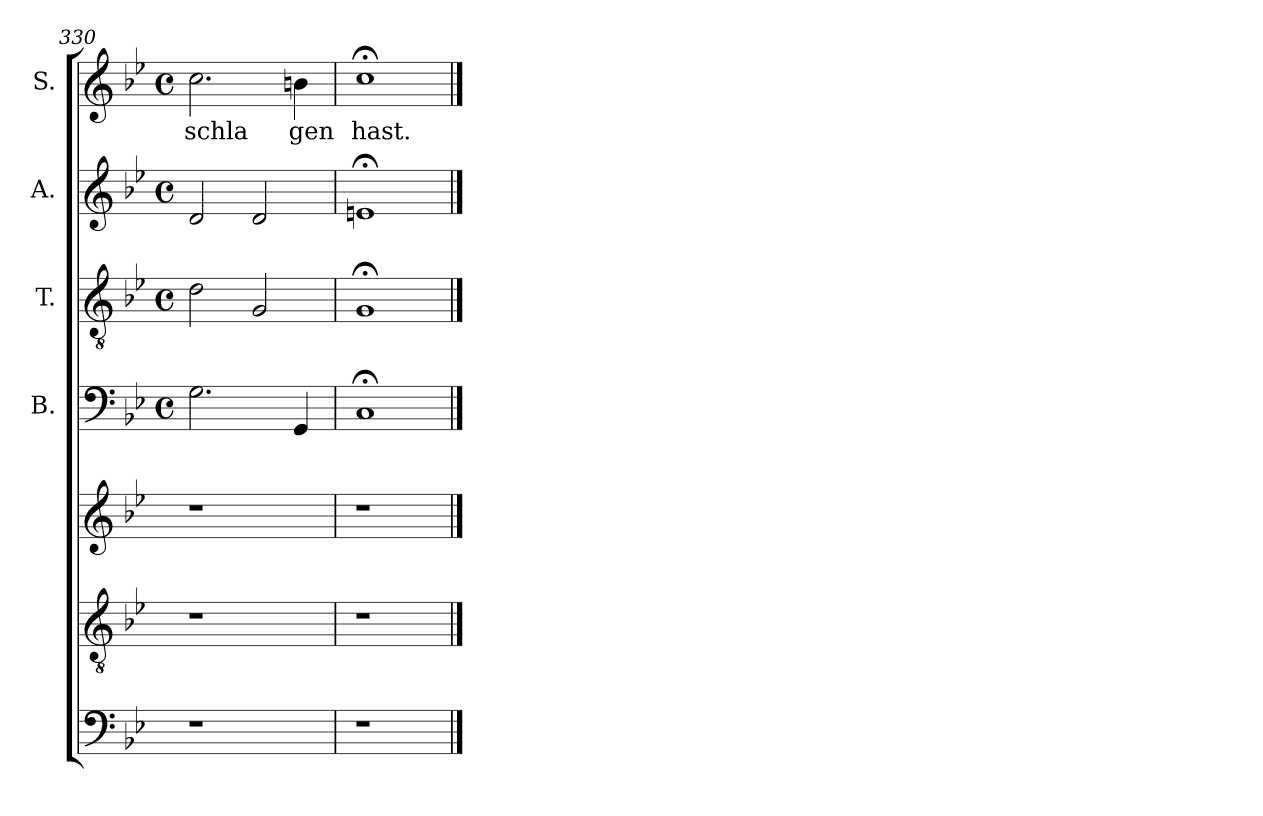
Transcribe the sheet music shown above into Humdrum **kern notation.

**kern	**kern	**kern	**kern	**kern	**kern	**kern	**text
*part7	*part6	*part5	*part4	*part3	*part2	*part1	*part1
*staff7	*staff6	*staff5	*staff4	*staff3	*staff2	*staff1	*staff1
*	*	*	*I"B.	*I"T.	*I"A.	*I"S.	*
*	*	*	*I'B.	*I'T.	*I'A.	*I'S.	*
*clefF4	*clefGv2	*clefG2	*clefF4	*clefGv2	*clefG2	*clefG2	*
*k[b-e-]	*k[b-e-]	*k[b-e-]	*k[b-e-]	*k[b-e-]	*k[b-e-]	*k[b-e-]	*
*B-:	*B-:	*B-:	*B-:	*B-:	*B-:	*B-:	*
*	*	*	*M4/4	*M4/4	*M4/4	*M4/4	*
*	*	*	*met(c)	*met(c)	*met(c)	*met(c)	*
=330	=330	=330	=330	=330	=330	=330	=330
!	!	!	!	!	!	!	!LO:LY:b
1r	1r	1r	2.G\	2d\	2d/	2.cc\	schla
.	.	.	.	2G/	2d/	.	.
!	!	!	!	!	!	!	!LO:LY:b
.	.	.	4GG/	.	.	4bn\	gen
=331	=331	=331	=331	=331	=331	=331	=331
!	!	!	!	!	!	!	!LO:LY:b
1r	1r	1r	1C;	1G;	1en;	1cc;<	hast.
==	==	==	==	==	==	==	==
*-	*-	*-	*-	*-	*-	*-	*-
